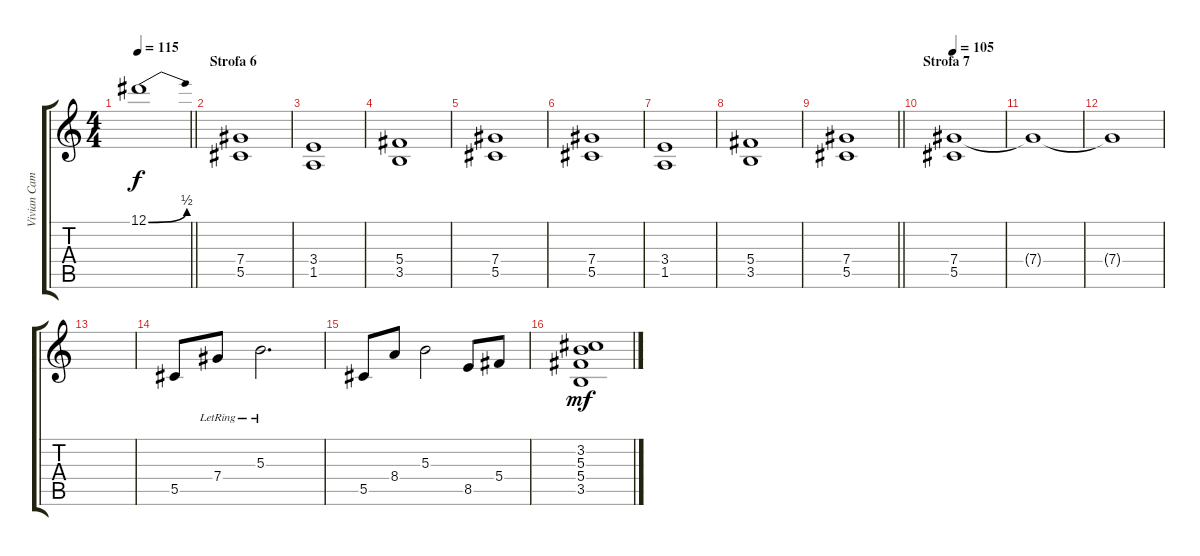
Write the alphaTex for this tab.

\track ("Vivian Campbell" "Vivian Cam") {instrument acousticguitarsteel}
\staff {score tabs}
\tuning (Eb4 Bb3 Gb3 Db3 Ab2 Eb2) {hide}
\ts (4 4)
\tempo 115
\clef g2
\barLineRight lightlight
\ks c
12.1{be (bend 0 0 60 2)}.1{dy f} |
\section ("" "Strofa 6")
(7.4 5.5).1 |
(3.4 1.5).1 |
(5.4 3.5).1 |
(7.4 5.5).1 |
(7.4 5.5).1 |
(3.4 1.5).1 |
(5.4 3.5).1 |
\barLineRight lightlight
(7.4 5.5).1 |
\section ("" "Strofa 7")
\tempo 105
(7.4 5.5).1{volume 0} |
7.4{t}.1 |
7.4{t}.1 |
|
5.5.8{volume 14 instrument acousticguitarsteel} 7.4{lr}.8 5.3{lr}.2{d} |
5.5.8 8.4.8 5.3.2 8.5.8 5.4.8 |
(3.2 5.3 5.4 3.5).1{dy mf}
